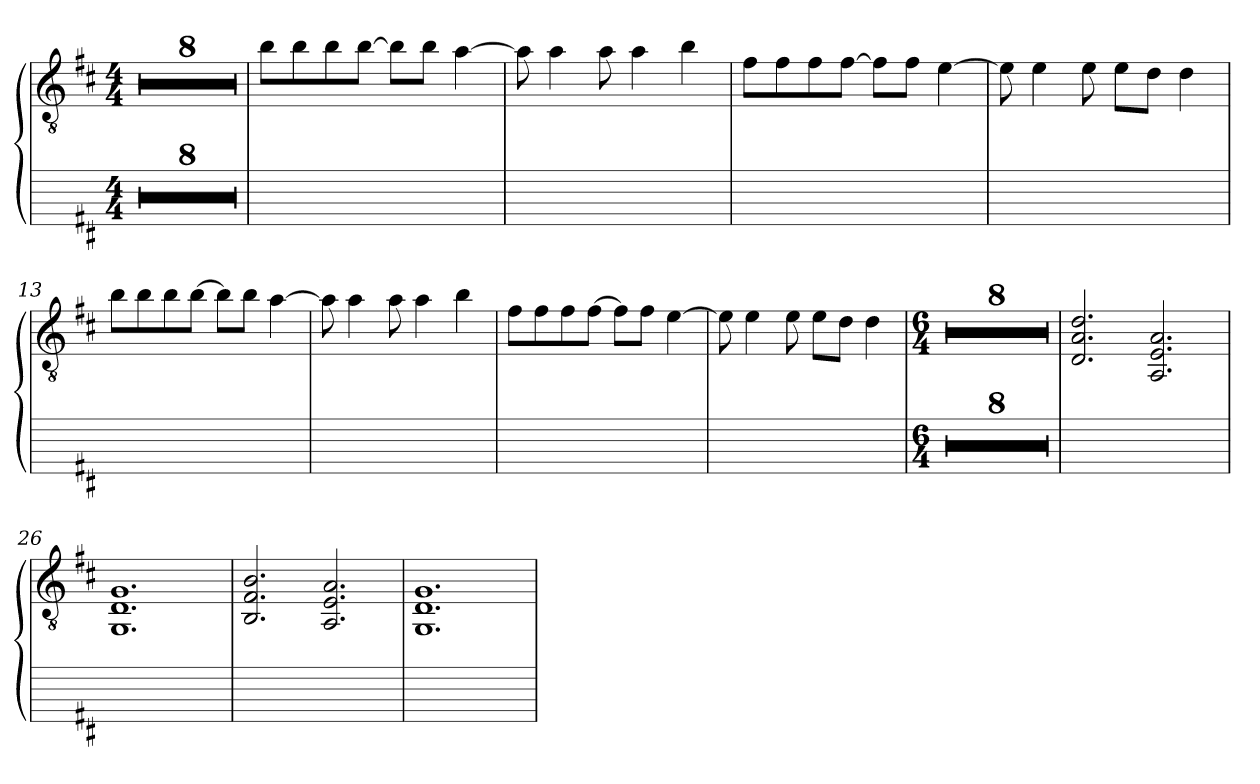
**kern	**kern
*part1	*part1
*staff2	*staff1
*stria6	*
*	*clefGv2
*k[f#c#]	*k[f#c#]
*M4/4	*M4/4
=1	=1
1r	1r
=2	=2
1r	1r
=3	=3
1r	1r
=4	=4
1r	1r
!!LO:LB:g=z
=5	=5
1r	1r
=6	=6
1r	1r
=7	=7
1r	1r
=8	=8
1r	1r
!!LO:LB:g=z
=9	=9
1ryy	8b\L
.	8b\
.	8b\
.	[8b\J
.	8b\L]
.	8b\J
.	[4a\
=10	=10
1ryy	8a\]
.	4a\
.	8a\
.	4a\
.	4b\
=11	=11
1ryy	8f#\L
.	8f#\
.	8f#\
.	[8f#\J
.	8f#\L]
.	8f#\J
.	[4e\
=12	=12
1ryy	8e\]
.	4e\
.	8e\
.	8e\L
.	8d\J
.	4d\
!!LO:LB:g=z
=13	=13
1ryy	8b\L
.	8b\
.	8b\
.	[8b\J
.	8b\L]
.	8b\J
.	[4a\
=14	=14
1ryy	8a\]
.	4a\
.	8a\
.	4a\
.	4b\
=15	=15
1ryy	8f#\L
.	8f#\
.	8f#\
.	[8f#\J
.	8f#\L]
.	8f#\J
.	[4e\
=16	=16
1ryy	8e\]
.	4e\
.	8e\
.	8e\L
.	8d\J
.	4d\
!!LO:LB:g=z
=17	=17
*M6/4	*M6/4
1.r	1.r
=18	=18
1.r	1.r
=19	=19
1.r	1.r
=20	=20
1.r	1.r
!!LO:LB:g=z
=21	=21
1.r	1.r
=22	=22
1.r	1.r
=23	=23
1.r	1.r
=24	=24
1.r	1.r
!!LO:LB:g=z
=25	=25
1.ryy	2.D/ 2.A/ 2.d/
.	2.AA/ 2.E/ 2.A/
=26	=26
1.ryy	1.GG 1.D 1.G
=27	=27
1.ryy	2.BB/ 2.F#/ 2.B/
.	2.AA/ 2.E/ 2.A/
=28	=28
1.ryy	1.GG 1.D 1.G
=	=
*-	*-
